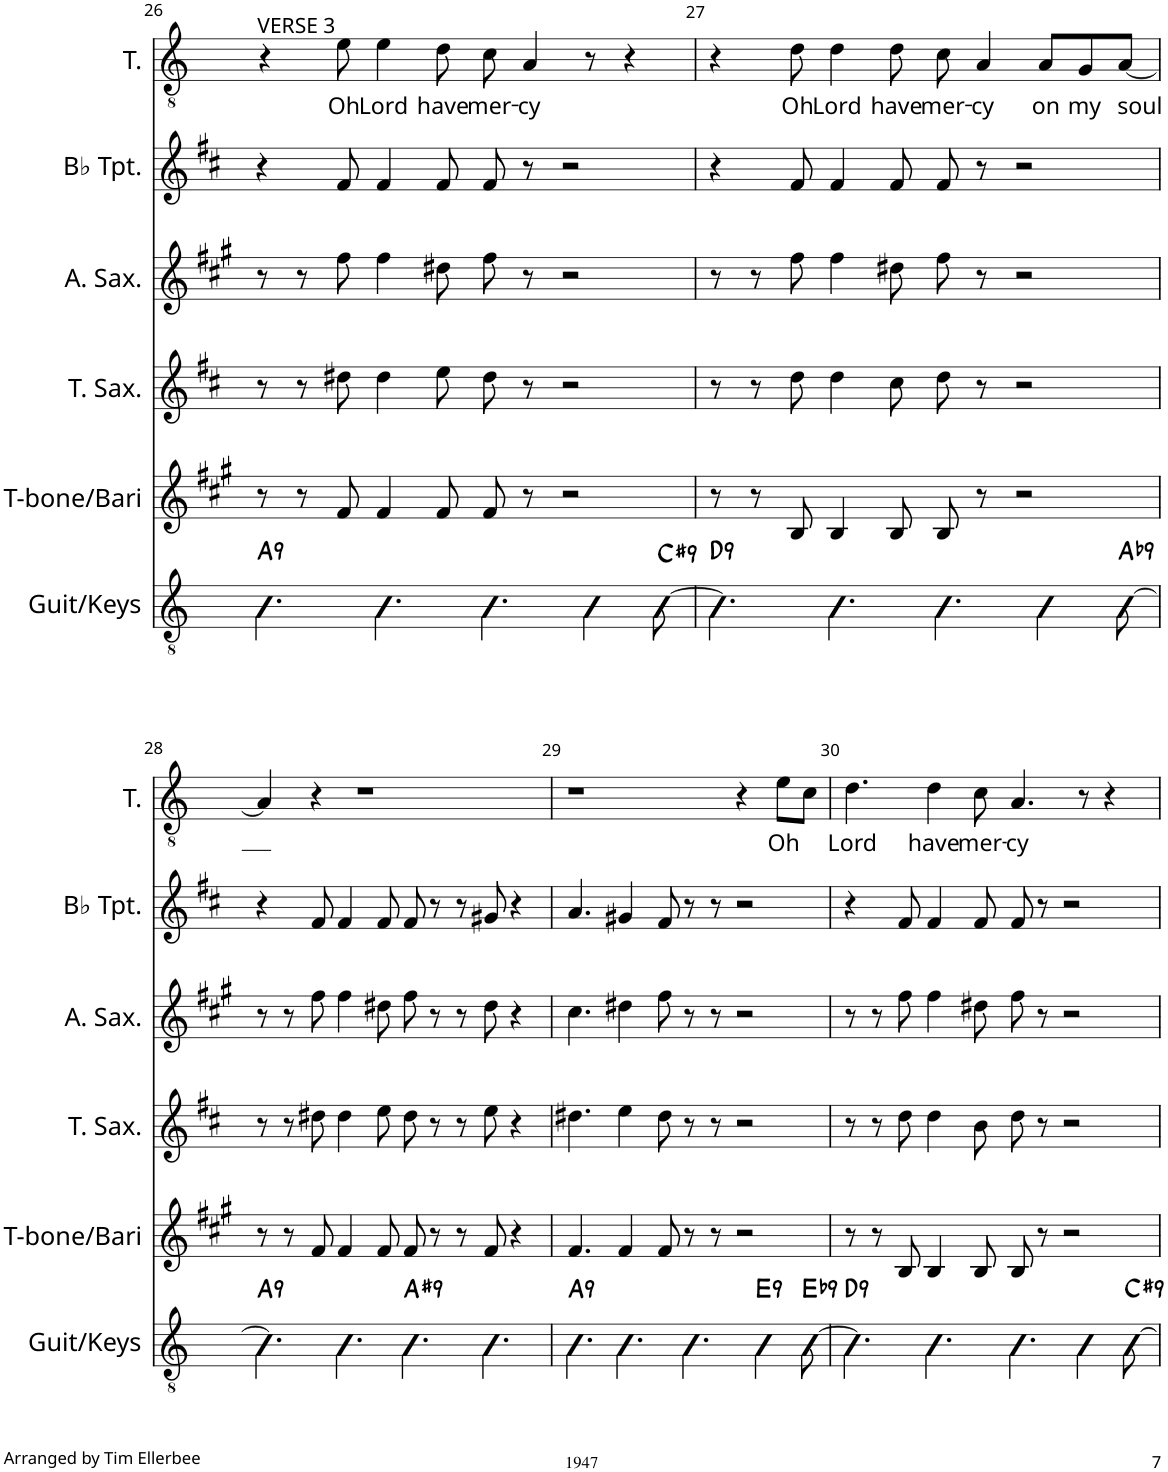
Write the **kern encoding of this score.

**kern	**harte	**kern	**kern	**kern	**kern	**kern	**text
*part6	*part6	*part5	*part4	*part3	*part2	*part1	*part1
*staff6	*	*staff5	*staff4	*staff3	*staff2	*staff1	*staff1
*I"Guit/Keys	*	*I"T-bone/Bari	*I"Tenor Saxophone	*I"Alto Saxophone	*I"Bb Trumpet	*I"Tenor	*
*I'Guit/Keys	*	*I'T-bone/Bari	*I'T. Sax.	*I'A. Sax.	*I'Bb Tpt.	*I'T.	*
!!LO:PB:g=z
*clefGv2	*	*clefG2	*clefG2	*clefG2	*clefG2	*clefGv2	*
*	*	*Trd12c21	*Trd8c14	*Trd5c9	*Trd1c2	*Trd1c2	*
*k[]	*	*k[f#c#g#]	*k[f#c#]	*k[f#c#g#]	*k[f#c#]	*k[]	*
*M12/8	*	*M12/8	*M12/8	*M12/8	*M12/8	*M12/8	*
=26	=26	=26	=26	=26	=26	=26	=26
!	!LO:H:kt=9	!	!	!	!	!LO:TX:a:t=VERSE 3	!
4.B\	A:9	8r	8r	8r	4r	4r	.
.	.	8r	8r	8r	.	.	.
!	!	!	!	!	!	!	!LO:LY:b
.	.	8f#/	8dd#X\	8ff#\	8f#/	8e\	Oh
!	!	!	!	!	!	!	!LO:LY:b
4.B\	.	4f#/	4dd#\	4ff#\	4f#/	4e\	Lord
!	!	!	!	!	!	!	!LO:LY:b
.	.	8f#/	8ee\	8dd#X\	8f#/	8d\	have
!	!	!	!	!	!	!	!LO:LY:b
4.B\	.	8f#/	8dd#\	8ff#\	8f#/	8c\	mer-
!	!	!	!	!	!	!	!LO:LY:b
.	.	8r	8r	8r	8r	4A/	-cy
.	.	2r	2r	2r	2r	.	.
4B\	.	.	.	.	.	8r	.
.	.	.	.	.	.	4r	.
!	!LO:H:kt=9	!	!	!	!	!	!
[8B\	C#:9	.	.	.	.	.	.
=27	=27	=27	=27	=27	=27	=27	=27
!	!LO:H:kt=9	!	!	!	!	!	!
4.B\]	D:9	8r	8r	8r	4r	4r	.
.	.	8r	8r	8r	.	.	.
!	!	!	!	!	!	!	!LO:LY:b
.	.	8B/	8dd\	8ff#\	8f#/	8d\	Oh
!	!	!	!	!	!	!	!LO:LY:b
4.B\	.	4B/	4dd\	4ff#\	4f#/	4d\	Lord
!	!	!	!	!	!	!	!LO:LY:b
.	.	8B/	8cc#\	8dd#X\	8f#/	8d\	have
!	!	!	!	!	!	!	!LO:LY:b
4.B\	.	8B/	8dd\	8ff#\	8f#/	8c\	mer-
!	!	!	!	!	!	!	!LO:LY:b
.	.	8r	8r	8r	8r	4A/	-cy
.	.	2r	2r	2r	2r	.	.
!	!	!	!	!	!	!	!LO:LY:b
4B\	.	.	.	.	.	8A/L	on
!	!	!	!	!	!	!	!LO:LY:b
.	.	.	.	.	.	8G/	my
!	!LO:H:kt=9	!	!	!	!	!	!LO:LY:b
[8Bn\	Ab:9	.	.	.	.	[8A/J	soul
!!LO:LB:g=z
=28	=28	=28	=28	=28	=28	=28	=28
!	!LO:H:kt=9	!	!	!	!	!	!
4.B\]	A:9	8r	8r	8r	4r	4A/]	.
.	.	8r	8r	8r	.	.	.
.	.	8f#/	8dd#X\	8ff#\	8f#/	4r	.
4.B\	.	4f#/	4dd#\	4ff#\	4f#/	.	.
.	.	.	.	.	.	1r	.
.	.	8f#/	8ee\	8dd#X\	8f#/	.	.
!	!LO:H:kt=9	!	!	!	!	!	!
4.Bn\	A#:9	8f#/	8dd#\	8ff#\	8f#/	.	.
.	.	8r	8r	8r	8r	.	.
.	.	8r	8r	8r	8r	.	.
4.B\	.	8f#/	8ee\	8dd#\	8g#X/	.	.
.	.	4r	4r	4r	4r	.	.
=29	=29	=29	=29	=29	=29	=29	=29
!	!LO:H:kt=9	!	!	!	!	!	!
4.B\	A:9	4.f#/	4.dd#X\	4.cc#\	4.a/	1r	.
4.B\	.	4f#/	4ee\	4dd#X\	4g#X/	.	.
.	.	8f#/	8dd#\	8ff#\	8f#/	.	.
4.B\	.	8r	8r	8r	8r	.	.
.	.	8r	8r	8r	8r	.	.
.	.	2r	2r	2r	2r	4r	.
!	!LO:H:kt=9	!	!	!	!	!	!
4B\	E:9	.	.	.	.	.	.
!	!	!	!	!	!	!	!LO:LY:b
.	.	.	.	.	.	8e\L	Oh
!	!LO:H:kt=9	!	!	!	!	!	!
[8Bn\	Eb:9	.	.	.	.	8c\J	.
=30	=30	=30	=30	=30	=30	=30	=30
!	!LO:H:kt=9	!	!	!	!	!	!LO:LY:b
4.B\]	D:9	8r	8r	8r	4r	4.d\	Lord
.	.	8r	8r	8r	.	.	.
.	.	8B/	8dd\	8ff#\	8f#/	.	.
!	!	!	!	!	!	!	!LO:LY:b
4.B\	.	4B/	4dd\	4ff#\	4f#/	4d\	have
!	!	!	!	!	!	!	!LO:LY:b
.	.	8B/	8b\	8dd#X\	8f#/	8c\	mer-
!	!	!	!	!	!	!	!LO:LY:b
4.B\	.	8B/	8dd\	8ff#\	8f#/	4.A/	-cy
.	.	8r	8r	8r	8r	.	.
.	.	2r	2r	2r	2r	.	.
4B\	.	.	.	.	.	8r	.
.	.	.	.	.	.	4r	.
!	!LO:H:kt=9	!	!	!	!	!	!
[8B\	C#:9	.	.	.	.	.	.
=	=	=	=	=	=	=	=
*-	*-	*-	*-	*-	*-	*-	*-
